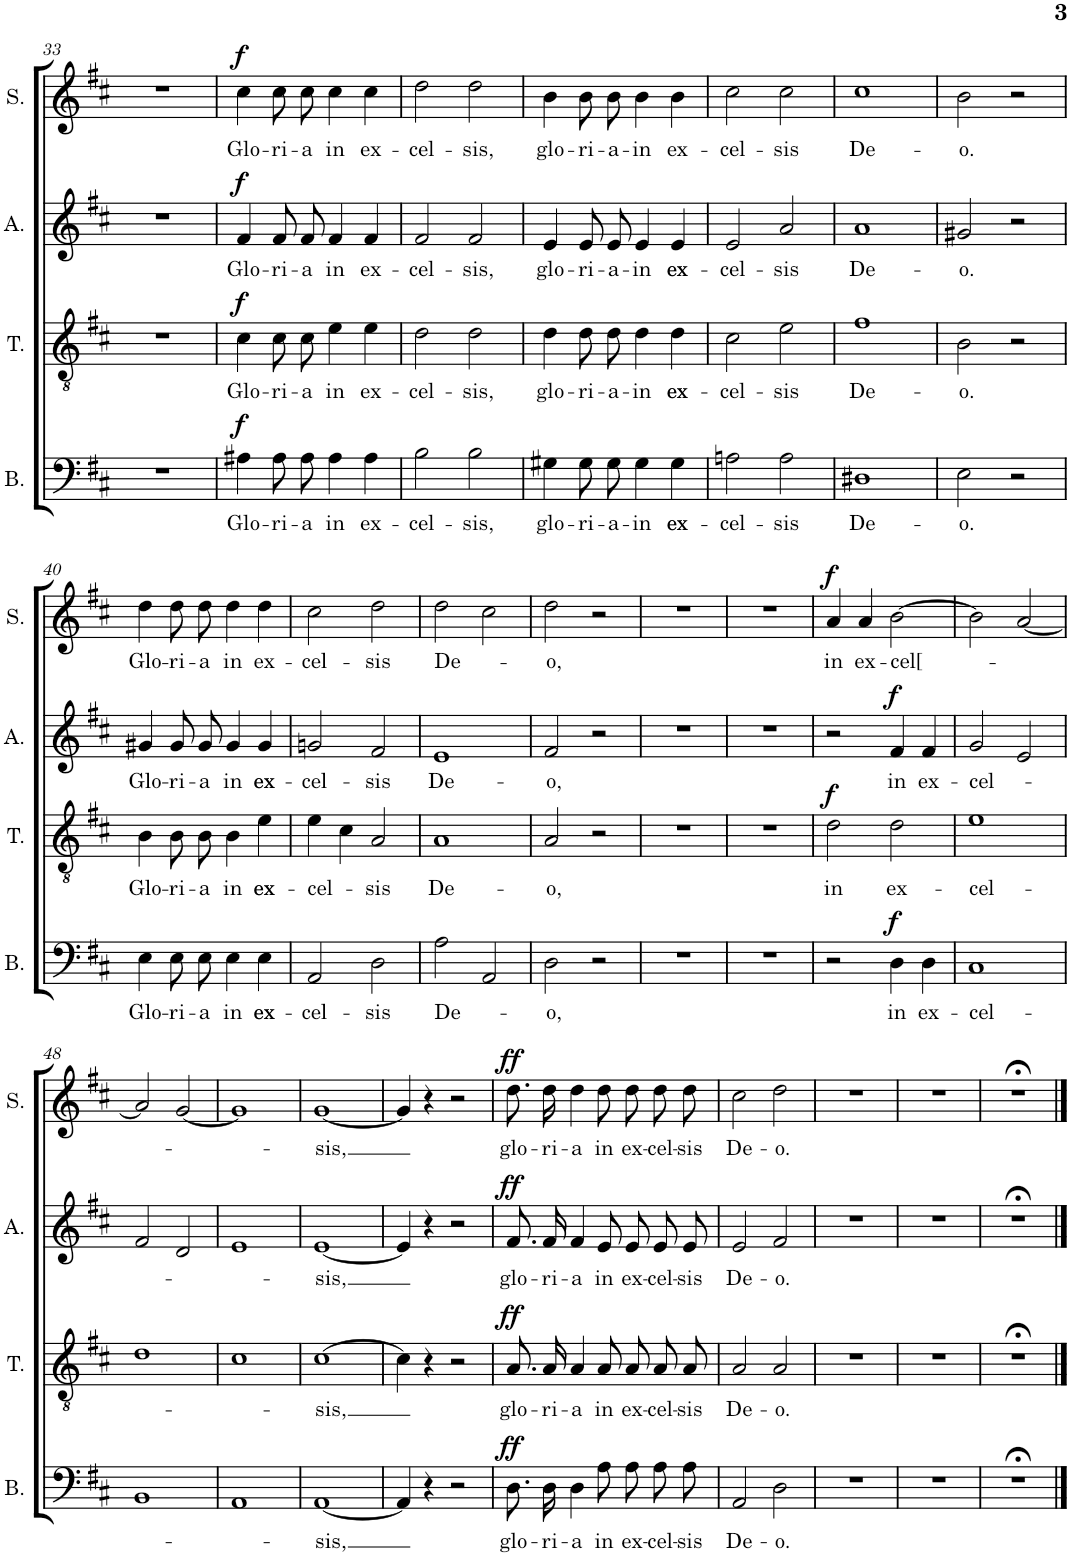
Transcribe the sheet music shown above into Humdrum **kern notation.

**kern	**text	**dynam	**kern	**text	**dynam	**kern	**text	**dynam	**kern	**text	**dynam
*part4	*part4	*part4	*part3	*part3	*part3	*part2	*part2	*part2	*part1	*part1	*part1
*staff4	*staff4	*staff4	*staff3	*staff3	*staff3	*staff2	*staff2	*staff2	*staff1	*staff1	*staff1
*I"Basse	*	*	*I"Ténor	*	*	*I"Alto	*	*	*I"Soprano	*	*
*I'B.	*	*	*I'T.	*	*	*I'A.	*	*	*I'S.	*	*
!!LO:PB:g=z
*clefF4	*	*	*clefGv2	*	*	*clefG2	*	*	*clefG2	*	*
*k[f#c#]	*	*	*k[f#c#]	*	*	*k[f#c#]	*	*	*k[f#c#]	*	*
*M4/4	*	*	*M4/4	*	*	*M4/4	*	*	*M4/4	*	*
*met(c)	*	*	*met(c)	*	*	*met(c)	*	*	*met(c)	*	*
=33	=33	=33	=33	=33	=33	=33	=33	=33	=33	=33	=33
1r	.	.	1r	.	.	1r	.	.	1r	.	.
=34	=34	=34	=34	=34	=34	=34	=34	=34	=34	=34	=34
!	!LO:LY:b	!LO:DY:a	!	!LO:LY:b	!LO:DY:a	!	!LO:LY:b	!LO:DY:a	!	!LO:LY:b	!LO:DY:a
4A#X\	Glo-	f	4c#\	Glo-	f	4f#/	Glo-	f	4cc#\	Glo-	f
!	!LO:LY:b	!	!	!LO:LY:b	!	!	!LO:LY:b	!	!	!LO:LY:b	!
8A#\L	-ri-	.	8c#\L	-ri-	.	8f#/L	-ri-	.	8cc#\L	-ri-	.
!	!LO:LY:b	!	!	!LO:LY:b	!	!	!LO:LY:b	!	!	!LO:LY:b	!
8A#\J	-a	.	8c#\J	-a	.	8f#/J	-a	.	8cc#\J	-a	.
!	!LO:LY:b	!	!	!LO:LY:b	!	!	!LO:LY:b	!	!	!LO:LY:b	!
4A#\	in	.	4e\	in	.	4f#/	in	.	4cc#\	in	.
!	!LO:LY:b	!	!	!LO:LY:b	!	!	!LO:LY:b	!	!	!LO:LY:b	!
4A#\	ex-	.	4e\	ex-	.	4f#/	ex-	.	4cc#\	ex-	.
=35	=35	=35	=35	=35	=35	=35	=35	=35	=35	=35	=35
!	!LO:LY:b	!	!	!LO:LY:b	!	!	!LO:LY:b	!	!	!LO:LY:b	!
2B\	-cel-	.	2d\	-cel-	.	2f#/	-cel-	.	2dd\	-cel-	.
!	!LO:LY:b	!	!	!LO:LY:b	!	!	!LO:LY:b	!	!	!LO:LY:b	!
2B\	-sis,	.	2d\	-sis,	.	2f#/	-sis,	.	2dd\	-sis,	.
=36	=36	=36	=36	=36	=36	=36	=36	=36	=36	=36	=36
!	!LO:LY:b	!	!	!LO:LY:b	!	!	!LO:LY:b	!	!	!LO:LY:b	!
4G#X\	glo-	.	4d\	glo-	.	4e/	glo-	.	4b\	glo-	.
!	!LO:LY:b	!	!	!LO:LY:b	!	!	!LO:LY:b	!	!	!LO:LY:b	!
8G#\L	-ri-	.	8d\L	-ri-	.	8e/L	-ri-	.	8b\L	-ri-	.
!	!LO:LY:b	!	!	!LO:LY:b	!	!	!LO:LY:b	!	!	!LO:LY:b	!
8G#\J	-a-	.	8d\J	-a-	.	8e/J	-a-	.	8b\J	-a-	.
!	!LO:LY:b	!	!	!LO:LY:b	!	!	!LO:LY:b	!	!	!LO:LY:b	!
4G#\	-in	.	4d\	-in	.	4e/	-in	.	4b\	-in	.
!	!LO:LY:b	!	!	!LO:LY:b	!	!	!LO:LY:b	!	!	!LO:LY:b	!
4G#\	ex-	.	4d\	ex-	.	4e/	ex-	.	4b\	ex-	.
=37	=37	=37	=37	=37	=37	=37	=37	=37	=37	=37	=37
!	!LO:LY:b	!	!	!LO:LY:b	!	!	!LO:LY:b	!	!	!LO:LY:b	!
2An\	-cel-	.	2c#\	-cel-	.	2e/	-cel-	.	2cc#\	-cel-	.
!	!LO:LY:b	!	!	!LO:LY:b	!	!	!LO:LY:b	!	!	!LO:LY:b	!
2A\	-sis	.	2e\	-sis	.	2a/	-sis	.	2cc#\	-sis	.
=38	=38	=38	=38	=38	=38	=38	=38	=38	=38	=38	=38
!	!LO:LY:b	!	!	!LO:LY:b	!	!	!LO:LY:b	!	!	!LO:LY:b	!
1D#X	De-	.	1f#	De-	.	1a	De-	.	1cc#	De-	.
=39	=39	=39	=39	=39	=39	=39	=39	=39	=39	=39	=39
!	!LO:LY:b	!	!	!LO:LY:b	!	!	!LO:LY:b	!	!	!LO:LY:b	!
2E\	-o.	.	2B\	-o.	.	2g#X/	-o.	.	2b\	-o.	.
2r	.	.	2r	.	.	2r	.	.	2r	.	.
!!LO:LB:g=z
=40	=40	=40	=40	=40	=40	=40	=40	=40	=40	=40	=40
!	!LO:LY:b	!	!	!LO:LY:b	!	!	!LO:LY:b	!	!	!LO:LY:b	!
4E\	Glo-	.	4B\	Glo-	.	4g#X/	Glo-	.	4dd\	Glo-	.
!	!LO:LY:b	!	!	!LO:LY:b	!	!	!LO:LY:b	!	!	!LO:LY:b	!
8E\L	-ri-	.	8B\L	-ri-	.	8g#/L	-ri-	.	8dd\L	-ri-	.
!	!LO:LY:b	!	!	!LO:LY:b	!	!	!LO:LY:b	!	!	!LO:LY:b	!
8E\J	-a	.	8B\J	-a	.	8g#/J	-a	.	8dd\J	-a	.
!	!LO:LY:b	!	!	!LO:LY:b	!	!	!LO:LY:b	!	!	!LO:LY:b	!
4E\	in	.	4B\	in	.	4g#/	in	.	4dd\	in	.
!	!LO:LY:b	!	!	!LO:LY:b	!	!	!LO:LY:b	!	!	!LO:LY:b	!
4E\	ex-	.	4e\	ex-	.	4g#/	ex-	.	4dd\	ex-	.
=41	=41	=41	=41	=41	=41	=41	=41	=41	=41	=41	=41
!	!LO:LY:b	!	!	!LO:LY:b	!	!	!LO:LY:b	!	!	!LO:LY:b	!
2AA/	-cel-	.	4e\	-cel-	.	2gn/	-cel-	.	2cc#\	-cel-	.
.	.	.	4c#\	.	.	.	.	.	.	.	.
!	!LO:LY:b	!	!	!LO:LY:b	!	!	!LO:LY:b	!	!	!LO:LY:b	!
2D\	-sis	.	2A/	sis	.	2f#/	-sis	.	2dd\	-sis	.
=42	=42	=42	=42	=42	=42	=42	=42	=42	=42	=42	=42
!	!LO:LY:b	!	!	!LO:LY:b	!	!	!LO:LY:b	!	!	!LO:LY:b	!
2A\	De-	.	1A	De-	.	1e	De-	.	2dd\	De-	.
2AA/	.	.	.	.	.	.	.	.	2cc#\	.	.
=43	=43	=43	=43	=43	=43	=43	=43	=43	=43	=43	=43
!	!LO:LY:b	!	!	!LO:LY:b	!	!	!LO:LY:b	!	!	!LO:LY:b	!
2D\	o,	.	2A/	-o,	.	2f#/	-o,	.	2dd\	o,	.
2r	.	.	2r	.	.	2r	.	.	2r	.	.
=44	=44	=44	=44	=44	=44	=44	=44	=44	=44	=44	=44
1r	.	.	1r	.	.	1r	.	.	1r	.	.
=45	=45	=45	=45	=45	=45	=45	=45	=45	=45	=45	=45
1r	.	.	1r	.	.	1r	.	.	1r	.	.
=46	=46	=46	=46	=46	=46	=46	=46	=46	=46	=46	=46
!	!	!	!	!LO:LY:b	!LO:DY:a	!	!	!	!	!LO:LY:b	!LO:DY:a
2r	.	.	2d\	in	f	2r	.	.	4a/	in	f
!	!	!	!	!	!	!	!	!	!	!LO:LY:b	!
.	.	.	.	.	.	.	.	.	4a/	ex-	.
!	!LO:LY:b	!LO:DY:a	!	!LO:LY:b	!	!	!LO:LY:b	!LO:DY:a	!	!LO:LY:b	!
4D\	in	f	2d\	ex-	.	4f#/	in	f	[2b\	-cel[-	.
!	!LO:LY:b	!	!	!	!	!	!LO:LY:b	!	!	!	!
4D\	ex-	.	.	.	.	4f#/	ex-	.	.	.	.
=47	=47	=47	=47	=47	=47	=47	=47	=47	=47	=47	=47
!	!LO:LY:b	!	!	!LO:LY:b	!	!	!LO:LY:b	!	!	!	!
1C#	-cel-	.	1e	-cel-	.	2g/	-cel-	.	2b\]	.	.
.	.	.	.	.	.	2e/	.	.	[2a/	.	.
!!LO:LB:g=z
=48	=48	=48	=48	=48	=48	=48	=48	=48	=48	=48	=48
1BB	.	.	1d	.	.	2f#/	.	.	2a/]	.	.
.	.	.	.	.	.	2d/	.	.	[2g/	.	.
=49	=49	=49	=49	=49	=49	=49	=49	=49	=49	=49	=49
1AA	.	.	1c#	.	.	1e	.	.	1g]	.	.
=50	=50	=50	=50	=50	=50	=50	=50	=50	=50	=50	=50
!	!LO:LY:b	!	!	!LO:LY:b	!	!	!LO:LY:b	!	!	!LO:LY:b	!
[1AA	sis,	.	[1c#	sis,	.	[1e	sis,	.	[1g	-sis,	.
=51	=51	=51	=51	=51	=51	=51	=51	=51	=51	=51	=51
4AA/]	.	.	4c#\]	.	.	4e/]	.	.	4g/]	.	.
4r	.	.	4r	.	.	4r	.	.	4r	.	.
2r	.	.	2r	.	.	2r	.	.	2r	.	.
=52	=52	=52	=52	=52	=52	=52	=52	=52	=52	=52	=52
!	!LO:LY:b	!LO:DY:a	!	!LO:LY:b	!LO:DY:a	!	!LO:LY:b	!LO:DY:a	!	!LO:LY:b	!LO:DY:a
8.D\L	glo-	ff	8.A/L	glo-	ff	8.f#/L	glo-	ff	8.dd\L	glo-	ff
!	!LO:LY:b	!	!	!LO:LY:b	!	!	!LO:LY:b	!	!	!LO:LY:b	!
16D\Jk	-ri-	.	16A/Jk	-ri-	.	16f#/Jk	-ri-	.	16dd\Jk	-ri-	.
!	!LO:LY:b	!	!	!LO:LY:b	!	!	!LO:LY:b	!	!	!LO:LY:b	!
4D\	-a	.	4A/	-a	.	4f#/	-a	.	4dd\	-a	.
!	!LO:LY:b	!	!	!LO:LY:b	!	!	!LO:LY:b	!	!	!LO:LY:b	!
8A\L	in	.	8A/L	in	.	8e/L	in	.	8dd\L	in	.
!	!LO:LY:b	!	!	!LO:LY:b	!	!	!LO:LY:b	!	!	!LO:LY:b	!
8A\J	ex-	.	8A/J	ex-	.	8e/J	ex-	.	8dd\J	ex-	.
!	!LO:LY:b	!	!	!LO:LY:b	!	!	!LO:LY:b	!	!	!LO:LY:b	!
8A\L	-cel-	.	8A/L	-cel-	.	8e/L	-cel-	.	8dd\L	-cel-	.
!	!LO:LY:b	!	!	!LO:LY:b	!	!	!LO:LY:b	!	!	!LO:LY:b	!
8A\J	-sis	.	8A/J	-sis	.	8e/J	-sis	.	8dd\J	-sis	.
=53	=53	=53	=53	=53	=53	=53	=53	=53	=53	=53	=53
!	!LO:LY:b	!	!	!LO:LY:b	!	!	!LO:LY:b	!	!	!LO:LY:b	!
2AA/	De-	.	2A/	De-	.	2e/	De-	.	2cc#\	De-	.
!	!LO:LY:b	!	!	!LO:LY:b	!	!	!LO:LY:b	!	!	!LO:LY:b	!
2D\	-o.	.	2A/	-o.	.	2f#/	-o.	.	2dd\	-o.	.
=54	=54	=54	=54	=54	=54	=54	=54	=54	=54	=54	=54
1r	.	.	1r	.	.	1r	.	.	1r	.	.
=55	=55	=55	=55	=55	=55	=55	=55	=55	=55	=55	=55
1r	.	.	1r	.	.	1r	.	.	1r	.	.
=56	=56	=56	=56	=56	=56	=56	=56	=56	=56	=56	=56
1r;<	.	.	1r;<	.	.	1r;<	.	.	1r;<	.	.
==	==	==	==	==	==	==	==	==	==	==	==
*-	*-	*-	*-	*-	*-	*-	*-	*-	*-	*-	*-
